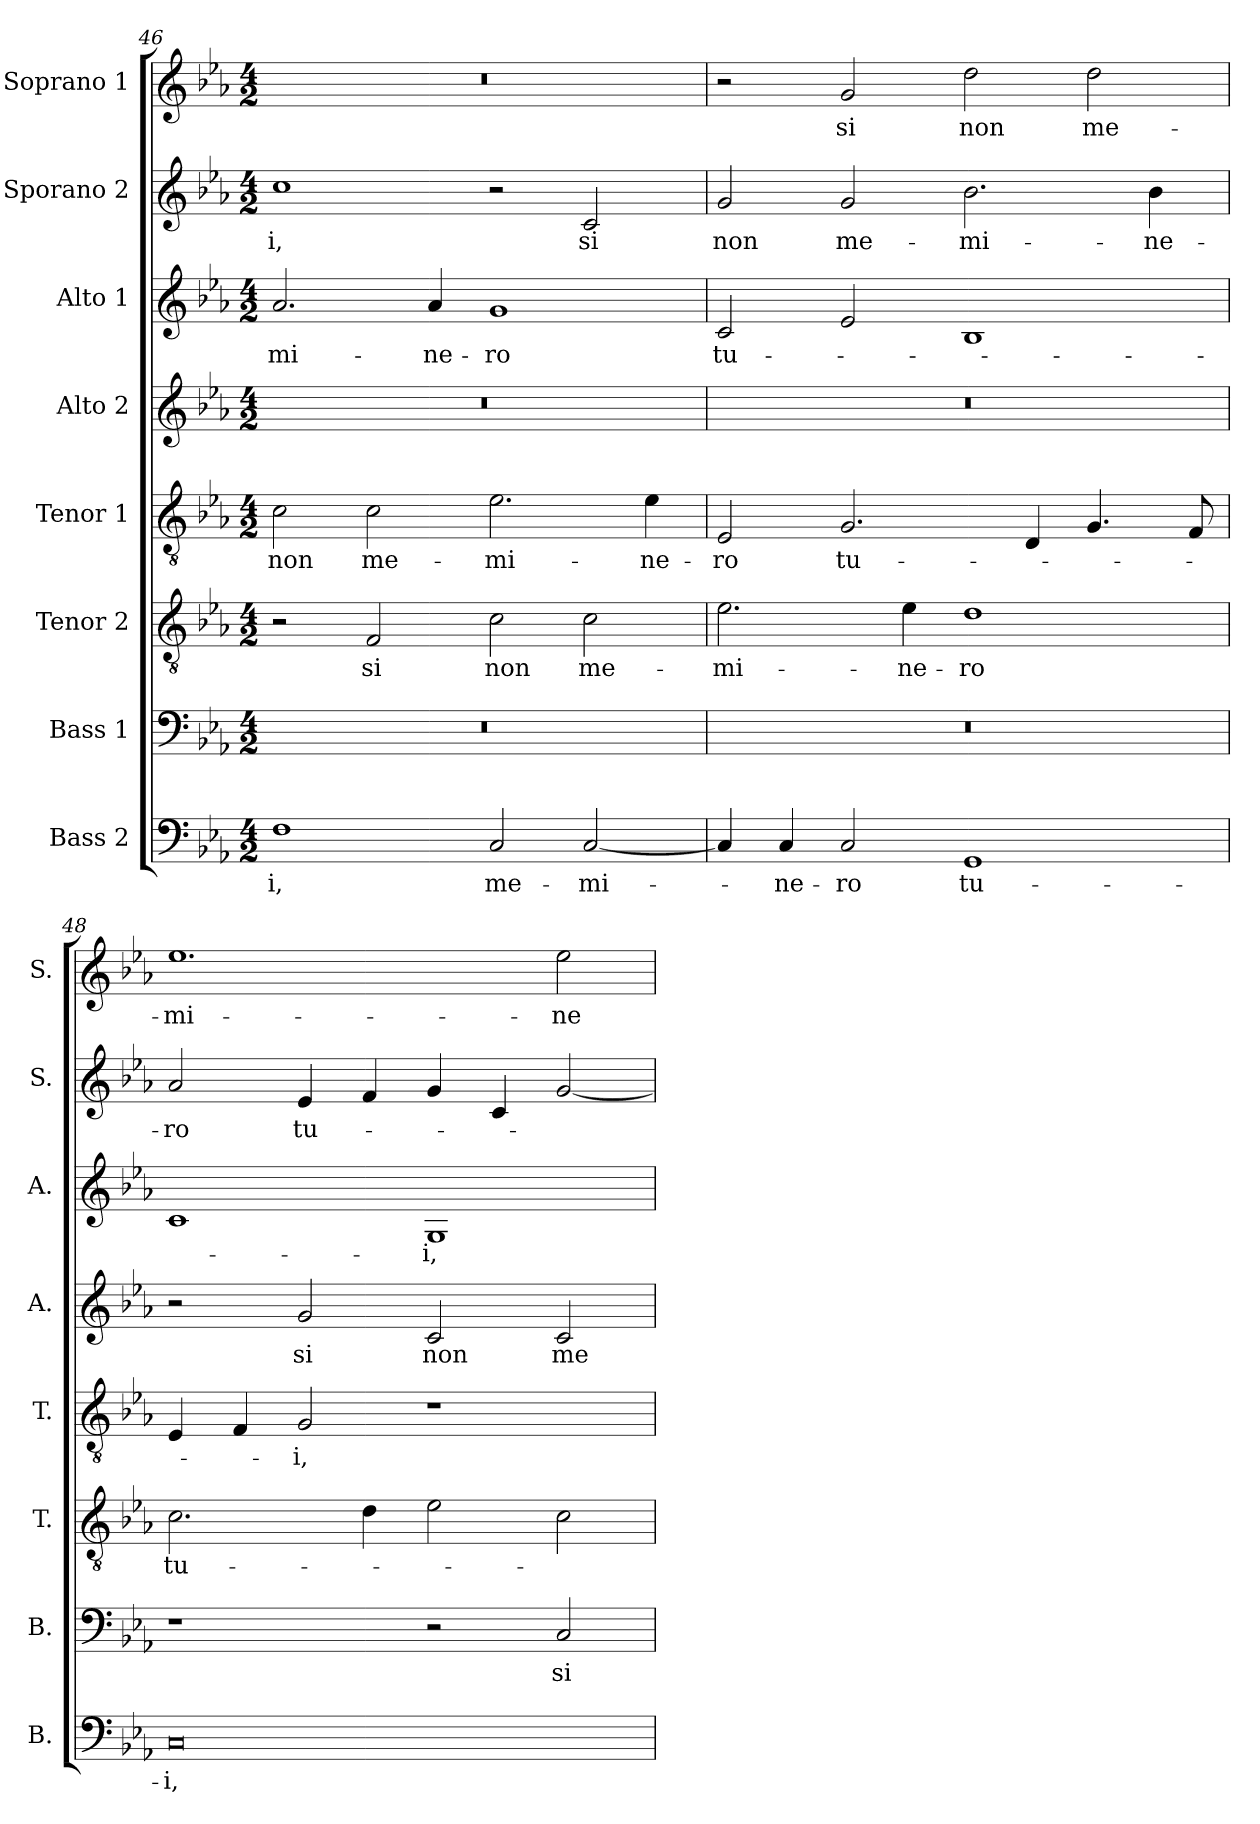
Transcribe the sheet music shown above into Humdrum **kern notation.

**kern	**text	**kern	**text	**kern	**text	**kern	**text	**kern	**text	**kern	**text	**kern	**text	**kern	**text
*part8	*part8	*part7	*part7	*part6	*part6	*part5	*part5	*part4	*part4	*part3	*part3	*part2	*part2	*part1	*part1
*staff8	*staff8	*staff7	*staff7	*staff6	*staff6	*staff5	*staff5	*staff4	*staff4	*staff3	*staff3	*staff2	*staff2	*staff1	*staff1
*I"Bass 2	*	*I"Bass 1	*	*I"Tenor 2	*	*I"Tenor 1	*	*I"Alto 2	*	*I"Alto 1	*	*I"Sporano 2	*	*I"Soprano 1	*
*I'B.	*	*I'B.	*	*I'T.	*	*I'T.	*	*I'A.	*	*I'A.	*	*I'S.	*	*I'S.	*
!!LO:PB:g=z
*clefF4	*	*clefF4	*	*clefGv2	*	*clefGv2	*	*clefG2	*	*clefG2	*	*clefG2	*	*clefG2	*
*	*	*	*	*ITrd7c12	*	*ITrd7c12	*	*	*	*	*	*	*	*	*
*k[b-e-a-]	*	*k[b-e-a-]	*	*k[b-e-a-]	*	*k[b-e-a-]	*	*k[b-e-a-]	*	*k[b-e-a-]	*	*k[b-e-a-]	*	*k[b-e-a-]	*
*E-:	*	*E-:	*	*E-:	*	*E-:	*	*E-:	*	*E-:	*	*E-:	*	*E-:	*
*M4/2	*	*M4/2	*	*M4/2	*	*M4/2	*	*M4/2	*	*M4/2	*	*M4/2	*	*M4/2	*
=46	=46	=46	=46	=46	=46	=46	=46	=46	=46	=46	=46	=46	=46	=46	=46
!	!LO:LY:b:color=#000000	!LO:N:vis=1	!	!	!	!	!	!	!	!	!	!	!	!	!
!	!	!	!	!	!	!	!LO:LY:b:color=#000000	!LO:N:vis=1	!	!	!	!	!	!	!
!	!	!	!	!	!	!	!	!	!	!	!LO:LY:b:color=#000000	!	!	!	!
!	!	!	!	!	!	!	!	!	!	!	!	!	!LO:LY:b:color=#000000	!LO:N:vis=1	!
1Fi	-i,	0r	.	2r	.	2Ci\	non	0r	.	2.a-i/	-mi-	1cci	-i,	0r	.
!	!	!	!	!	!LO:LY:b:color=#000000	!	!	!	!	!	!	!	!	!	!
!	!	!	!	!	!	!	!LO:LY:b:color=#000000	!	!	!	!	!	!	!	!
.	.	.	.	2FFi/	si	2Ci\	me-	.	.	.	.	.	.	.	.
!	!	!	!	!	!	!	!	!	!	!	!LO:LY:b:color=#000000	!	!	!	!
.	.	.	.	.	.	.	.	.	.	4a-i/	-ne-	.	.	.	.
!	!LO:LY:b:color=#000000	!	!	!	!	!	!	!	!	!	!	!	!	!	!
!	!	!	!	!	!LO:LY:b:color=#000000	!	!	!	!	!	!	!	!	!	!
!	!	!	!	!	!	!	!LO:LY:b:color=#000000	!	!	!	!	!	!	!	!
!	!	!	!	!	!	!	!	!	!	!	!LO:LY:b:color=#000000	!	!	!	!
2Ci/	me-	.	.	2Ci\	non	2.E-i\	-mi-	.	.	1gi	-ro	2r	.	.	.
!	!LO:LY:b:color=#000000	!	!	!	!	!	!	!	!	!	!	!	!	!	!
!	!	!	!	!	!LO:LY:b:color=#000000	!	!	!	!	!	!	!	!	!	!
!	!	!	!	!	!	!	!	!	!	!	!	!	!LO:LY:b:color=#000000	!	!
[<2Ci/	-mi-	.	.	2Ci\	me-	.	.	.	.	.	.	2ci/	si	.	.
!	!	!	!	!	!	!	!LO:LY:b:color=#000000	!	!	!	!	!	!	!	!
.	.	.	.	.	.	4E-i\	-ne-	.	.	.	.	.	.	.	.
=47	=47	=47	=47	=47	=47	=47	=47	=47	=47	=47	=47	=47	=47	=47	=47
!	!	!LO:N:vis=1	!	!	!	!	!	!	!	!	!	!	!	!	!
!	!	!	!	!	!LO:LY:b:color=#000000	!	!	!	!	!	!	!	!	!	!
!	!	!	!	!	!	!	!LO:LY:b:color=#000000	!LO:N:vis=1	!	!	!	!	!	!	!
!	!	!	!	!	!	!	!	!	!	!	!LO:LY:b:color=#000000	!	!	!	!
!	!	!	!	!	!	!	!	!	!	!	!	!	!LO:LY:b:color=#000000	!	!
4Ci/]	.	0r	.	2.E-i\	-mi-	2EE-i/	-ro	0r	.	2ci/	tu-	2gi/	non	2r	.
!	!LO:LY:b:color=#000000	!	!	!	!	!	!	!	!	!	!	!	!	!	!
4Ci/	-ne-	.	.	.	.	.	.	.	.	.	.	.	.	.	.
!	!LO:LY:b:color=#000000	!	!	!	!	!	!	!	!	!	!	!	!	!	!
!	!	!	!	!	!	!	!LO:LY:b:color=#000000	!	!	!	!	!	!	!	!
!	!	!	!	!	!	!	!	!	!	!	!	!	!LO:LY:b:color=#000000	!	!
!	!	!	!	!	!	!	!	!	!	!	!	!	!	!	!LO:LY:b:color=#000000
2Ci/	-ro	.	.	.	.	2.GGi/	tu-	.	.	2e-i/	.	2gi/	me-	2gi/	si
!	!	!	!	!	!LO:LY:b:color=#000000	!	!	!	!	!	!	!	!	!	!
.	.	.	.	4E-i\	-ne-	.	.	.	.	.	.	.	.	.	.
!	!LO:LY:b:color=#000000	!	!	!	!	!	!	!	!	!	!	!	!	!	!
!	!	!	!	!	!LO:LY:b:color=#000000	!	!	!	!	!	!	!	!	!	!
!	!	!	!	!	!	!	!	!	!	!	!	!	!LO:LY:b:color=#000000	!	!
!	!	!	!	!	!	!	!	!	!	!	!	!	!	!	!LO:LY:b:color=#000000
1GGi	tu-	.	.	1Di	-ro	.	.	.	.	1B-i	.	2.b-i\	-mi-	2ddi\	non
.	.	.	.	.	.	4DDi/	.	.	.	.	.	.	.	.	.
!	!	!	!	!	!	!	!	!	!	!	!	!	!	!	!LO:LY:b:color=#000000
.	.	.	.	.	.	4.GGi/	.	.	.	.	.	.	.	2ddi\	me-
!	!	!	!	!	!	!	!	!	!	!	!	!	!LO:LY:b:color=#000000	!	!
.	.	.	.	.	.	.	.	.	.	.	.	4b-i\	-ne-	.	.
.	.	.	.	.	.	8FFi/	.	.	.	.	.	.	.	.	.
=48	=48	=48	=48	=48	=48	=48	=48	=48	=48	=48	=48	=48	=48	=48	=48
!	!LO:LY:b:color=#000000	!	!	!	!	!	!	!	!	!	!	!	!	!	!
!	!	!	!	!	!LO:LY:b:color=#000000	!	!	!	!	!	!	!	!	!	!
!	!	!	!	!	!	!	!	!	!	!	!	!	!LO:LY:b:color=#000000	!	!
!	!	!	!	!	!	!	!	!	!	!	!	!	!	!	!LO:LY:b:color=#000000
0Ci	-i,	1r	.	2.Ci\	tu-	4EE-i/	.	2r	.	1ci	.	2a-i/	-ro	1.ee-i	-mi-
.	.	.	.	.	.	4FFi/	.	.	.	.	.	.	.	.	.
!	!	!	!	!	!	!	!LO:LY:b:color=#000000	!	!	!	!	!	!	!	!
!	!	!	!	!	!	!	!	!	!LO:LY:b:color=#000000	!	!	!	!	!	!
!	!	!	!	!	!	!	!	!	!	!	!	!	!LO:LY:b:color=#000000	!	!
.	.	.	.	.	.	2GGi/	-i,	2gi/	si	.	.	4e-i/	tu-	.	.
.	.	.	.	4Di\	.	.	.	.	.	.	.	4fi/	.	.	.
!	!	!	!	!	!	!	!	!	!LO:LY:b:color=#000000	!	!	!	!	!	!
!	!	!	!	!	!	!	!	!	!	!	!LO:LY:b:color=#000000	!	!	!	!
.	.	2r	.	2E-i\	.	1r	.	2ci/	non	1Gi	-i,	4gi/	.	.	.
.	.	.	.	.	.	.	.	.	.	.	.	4ci/	.	.	.
!	!	!	!LO:LY:b:color=#000000	!	!	!	!	!	!	!	!	!	!	!	!
!	!	!	!	!	!	!	!	!	!LO:LY:b:color=#000000	!	!	!	!	!	!
!	!	!	!	!	!	!	!	!	!	!	!	!	!	!	!LO:LY:b:color=#000000
.	.	2Ci/	si	2Ci\	.	.	.	2ci/	me-	.	.	[<2gi/	.	2ee-i\	-ne-
=	=	=	=	=	=	=	=	=	=	=	=	=	=	=	=
*-	*-	*-	*-	*-	*-	*-	*-	*-	*-	*-	*-	*-	*-	*-	*-
